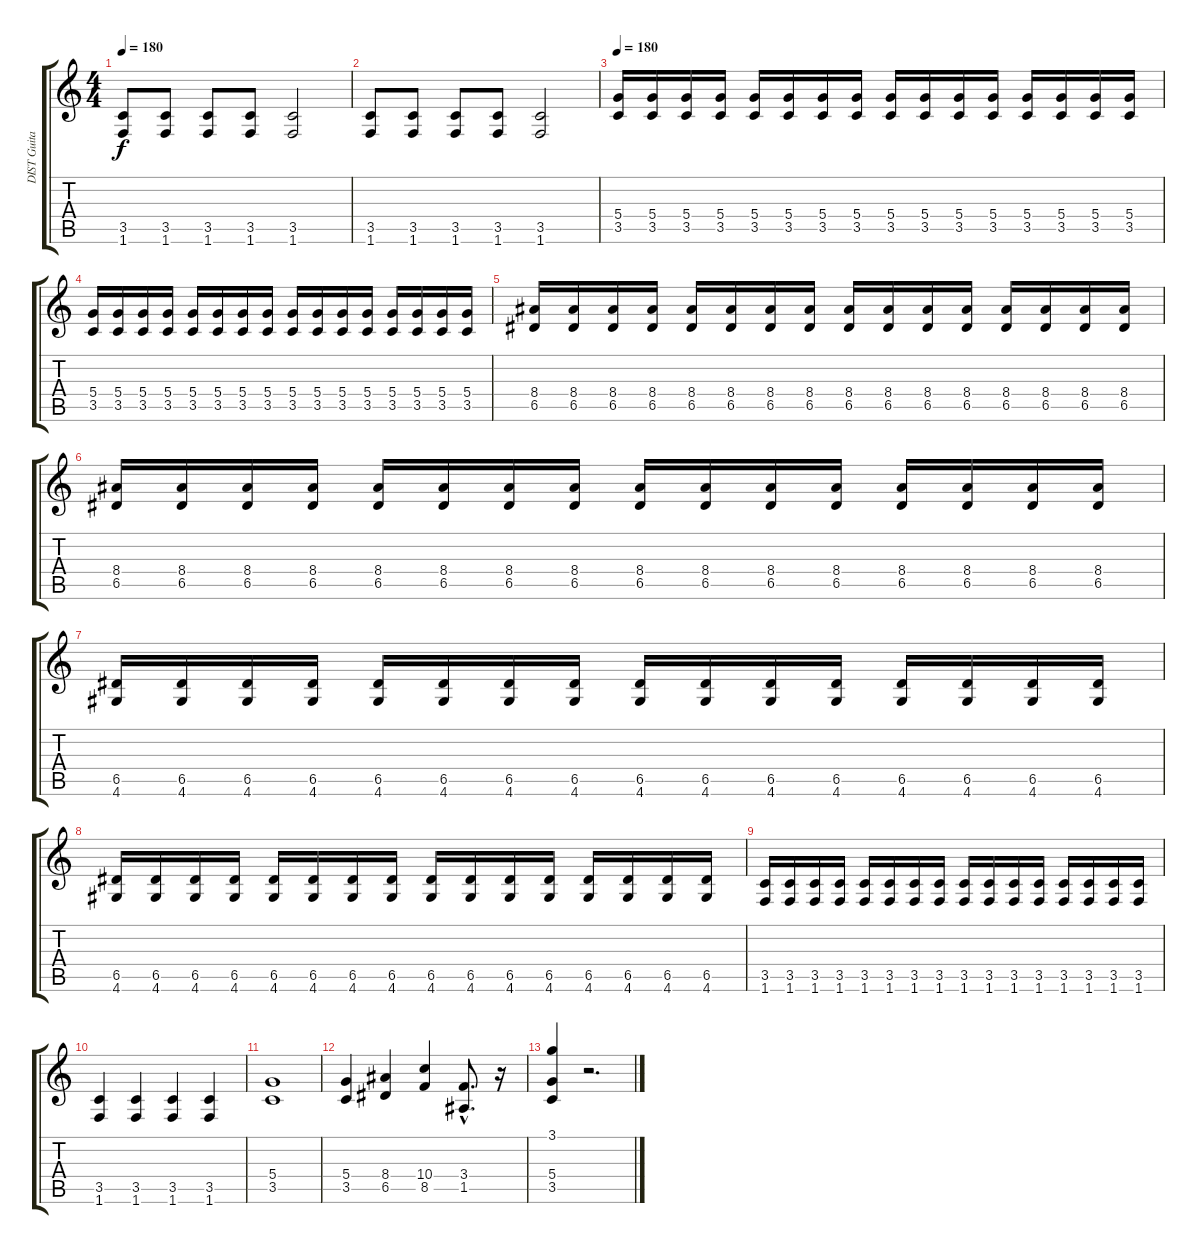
\track ("DIST Guitar 1" "DIST Guita") {instrument distortionguitar}
\staff {score tabs}
\tuning (E4 B3 G3 D3 A2 E2) {hide}
\ts (4 4)
\tempo 180
\clef g2
\ks c
(3.5 1.6).8{dy f} (3.5 1.6).8 (3.5 1.6).8 (3.5 1.6).8 (3.5 1.6).2 |
(3.5 1.6).8 (3.5 1.6).8 (3.5 1.6).8 (3.5 1.6).8 (3.5 1.6).2 |
\tempo 180
(5.4 3.5).16 (5.4 3.5).16 (5.4 3.5).16 (5.4 3.5).16 (5.4 3.5).16 (5.4 3.5).16 (5.4 3.5).16 (5.4 3.5).16 (5.4 3.5).16 (5.4 3.5).16 (5.4 3.5).16 (5.4 3.5).16 (5.4 3.5).16 (5.4 3.5).16 (5.4 3.5).16 (5.4 3.5).16 |
(5.4 3.5).16 (5.4 3.5).16 (5.4 3.5).16 (5.4 3.5).16 (5.4 3.5).16 (5.4 3.5).16 (5.4 3.5).16 (5.4 3.5).16 (5.4 3.5).16 (5.4 3.5).16 (5.4 3.5).16 (5.4 3.5).16 (5.4 3.5).16 (5.4 3.5).16 (5.4 3.5).16 (5.4 3.5).16 |
(8.4 6.5).16 (8.4 6.5).16 (8.4 6.5).16 (8.4 6.5).16 (8.4 6.5).16 (8.4 6.5).16 (8.4 6.5).16 (8.4 6.5).16 (8.4 6.5).16 (8.4 6.5).16 (8.4 6.5).16 (8.4 6.5).16 (8.4 6.5).16 (8.4 6.5).16 (8.4 6.5).16 (8.4 6.5).16 |
(8.4 6.5).16 (8.4 6.5).16 (8.4 6.5).16 (8.4 6.5).16 (8.4 6.5).16 (8.4 6.5).16 (8.4 6.5).16 (8.4 6.5).16 (8.4 6.5).16 (8.4 6.5).16 (8.4 6.5).16 (8.4 6.5).16 (8.4 6.5).16 (8.4 6.5).16 (8.4 6.5).16 (8.4 6.5).16 |
(6.5 4.6).16 (6.5 4.6).16 (6.5 4.6).16 (6.5 4.6).16 (6.5 4.6).16 (6.5 4.6).16 (6.5 4.6).16 (6.5 4.6).16 (6.5 4.6).16 (6.5 4.6).16 (6.5 4.6).16 (6.5 4.6).16 (6.5 4.6).16 (6.5 4.6).16 (6.5 4.6).16 (6.5 4.6).16 |
(6.5 4.6).16 (6.5 4.6).16 (6.5 4.6).16 (6.5 4.6).16 (6.5 4.6).16 (6.5 4.6).16 (6.5 4.6).16 (6.5 4.6).16 (6.5 4.6).16 (6.5 4.6).16 (6.5 4.6).16 (6.5 4.6).16 (6.5 4.6).16 (6.5 4.6).16 (6.5 4.6).16 (6.5 4.6).16 |
(3.5 1.6).16 (3.5 1.6).16 (3.5 1.6).16 (3.5 1.6).16 (3.5 1.6).16 (3.5 1.6).16 (3.5 1.6).16 (3.5 1.6).16 (3.5 1.6).16 (3.5 1.6).16 (3.5 1.6).16 (3.5 1.6).16 (3.5 1.6).16 (3.5 1.6).16 (3.5 1.6).16 (3.5 1.6).16 |
(3.5 1.6).4 (3.5 1.6).4 (3.5 1.6).4 (3.5 1.6).4 |
(5.4 3.5).1 |
(5.4 3.5).4 (8.4 6.5).4 (10.4 8.5).4 (3.4{hac} 1.5{hac}).8{d} r.16 |
(3.1 5.4 3.5).4 r.2{d}
